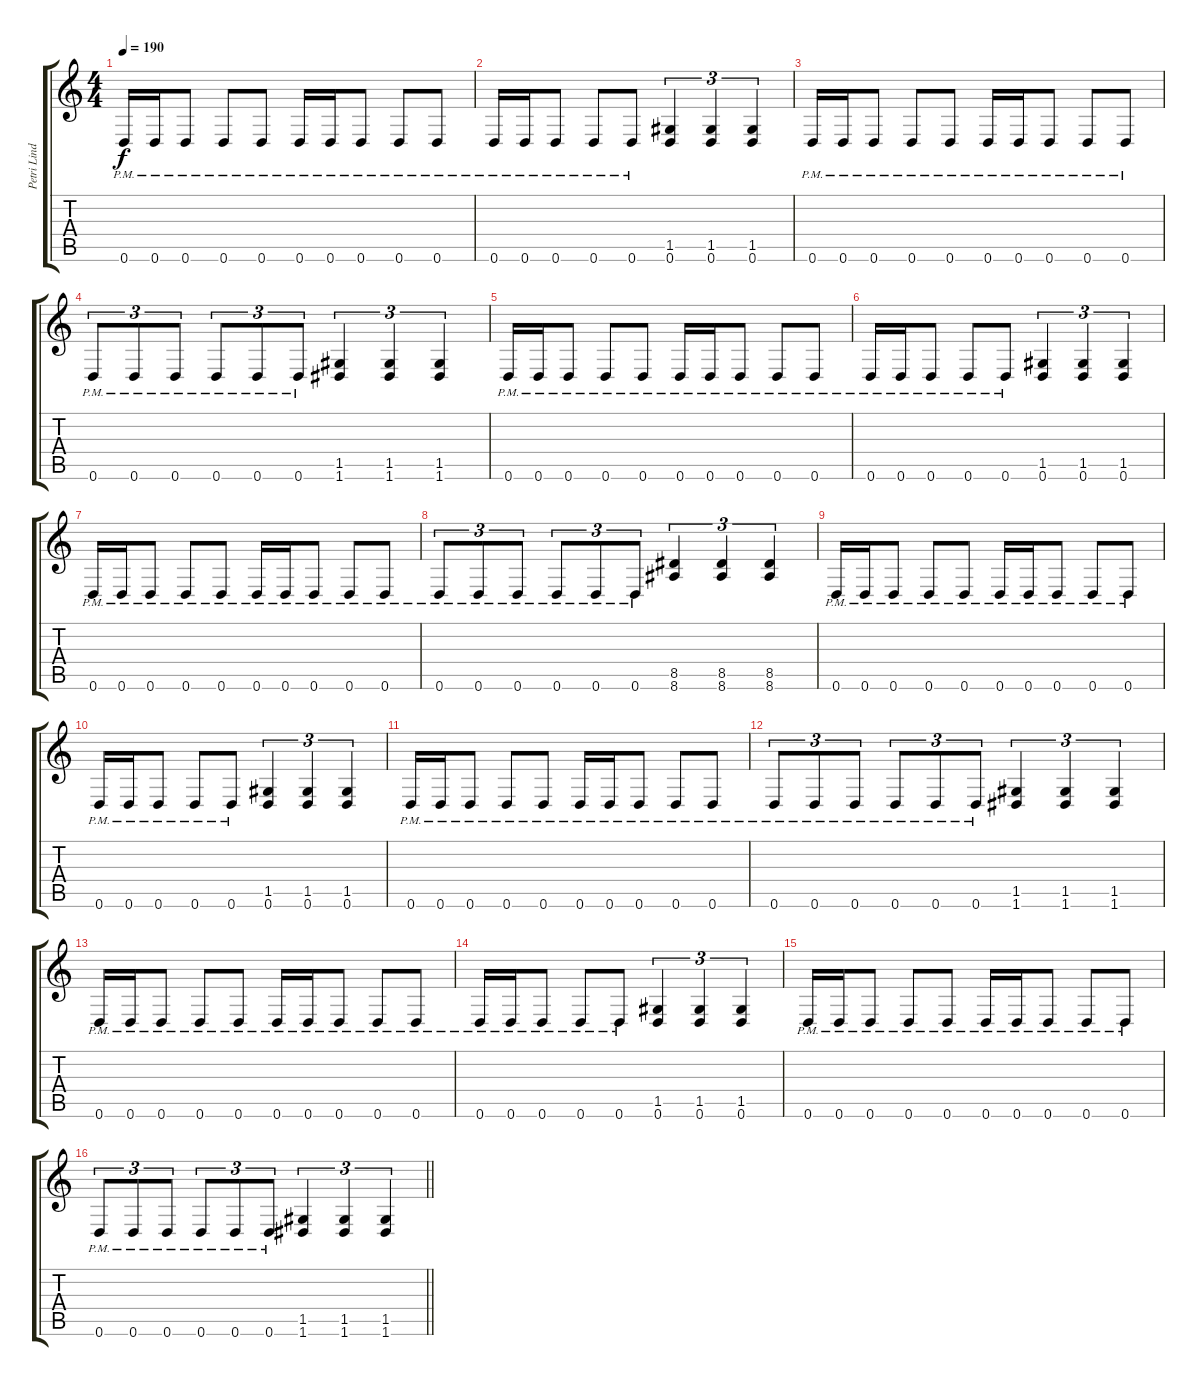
\track ("Petri Lindroos" "Petri Lind") {instrument distortionguitar}
\staff {score tabs}
\tuning (D4 A3 F3 C3 G2 D2) {hide}
\ts (4 4)
\tempo 190
\clef g2
\ks c
0.6{pm}.16{dy f} 0.6{pm}.16 0.6{pm}.8 0.6{pm}.8 0.6{pm}.8 0.6{pm}.16 0.6{pm}.16 0.6{pm}.8 0.6{pm}.8 0.6{pm}.8 |
0.6{pm}.16 0.6{pm}.16 0.6{pm}.8 0.6{pm}.8 0.6{pm}.8 (1.5 0.6).4{tu (3 2)} (1.5 0.6).4{tu (3 2)} (1.5 0.6).4{tu (3 2)} |
0.6{pm}.16 0.6{pm}.16 0.6{pm}.8 0.6{pm}.8 0.6{pm}.8 0.6{pm}.16 0.6{pm}.16 0.6{pm}.8 0.6{pm}.8 0.6{pm}.8 |
0.6{pm}.8{tu (3 2)} 0.6{pm}.8{tu (3 2)} 0.6{pm}.8{tu (3 2)} 0.6{pm}.8{tu (3 2)} 0.6{pm}.8{tu (3 2)} 0.6{pm}.8{tu (3 2)} (1.5 1.6).4{tu (3 2)} (1.5 1.6).4{tu (3 2)} (1.5 1.6).4{tu (3 2)} |
0.6{pm}.16 0.6{pm}.16 0.6{pm}.8 0.6{pm}.8 0.6{pm}.8 0.6{pm}.16 0.6{pm}.16 0.6{pm}.8 0.6{pm}.8 0.6{pm}.8 |
0.6{pm}.16 0.6{pm}.16 0.6{pm}.8 0.6{pm}.8 0.6{pm}.8 (1.5 0.6).4{tu (3 2)} (1.5 0.6).4{tu (3 2)} (1.5 0.6).4{tu (3 2)} |
0.6{pm}.16 0.6{pm}.16 0.6{pm}.8 0.6{pm}.8 0.6{pm}.8 0.6{pm}.16 0.6{pm}.16 0.6{pm}.8 0.6{pm}.8 0.6{pm}.8 |
0.6{pm}.8{tu (3 2)} 0.6{pm}.8{tu (3 2)} 0.6{pm}.8{tu (3 2)} 0.6{pm}.8{tu (3 2)} 0.6{pm}.8{tu (3 2)} 0.6{pm}.8{tu (3 2)} (8.5 8.6).4{tu (3 2)} (8.5 8.6).4{tu (3 2)} (8.5 8.6).4{tu (3 2)} |
0.6{pm}.16 0.6{pm}.16 0.6{pm}.8 0.6{pm}.8 0.6{pm}.8 0.6{pm}.16 0.6{pm}.16 0.6{pm}.8 0.6{pm}.8 0.6{pm}.8 |
0.6{pm}.16 0.6{pm}.16 0.6{pm}.8 0.6{pm}.8 0.6{pm}.8 (1.5 0.6).4{tu (3 2)} (1.5 0.6).4{tu (3 2)} (1.5 0.6).4{tu (3 2)} |
0.6{pm}.16 0.6{pm}.16 0.6{pm}.8 0.6{pm}.8 0.6{pm}.8 0.6{pm}.16 0.6{pm}.16 0.6{pm}.8 0.6{pm}.8 0.6{pm}.8 |
0.6{pm}.8{tu (3 2)} 0.6{pm}.8{tu (3 2)} 0.6{pm}.8{tu (3 2)} 0.6{pm}.8{tu (3 2)} 0.6{pm}.8{tu (3 2)} 0.6{pm}.8{tu (3 2)} (1.5 1.6).4{tu (3 2)} (1.5 1.6).4{tu (3 2)} (1.5 1.6).4{tu (3 2)} |
0.6{pm}.16 0.6{pm}.16 0.6{pm}.8 0.6{pm}.8 0.6{pm}.8 0.6{pm}.16 0.6{pm}.16 0.6{pm}.8 0.6{pm}.8 0.6{pm}.8 |
0.6{pm}.16 0.6{pm}.16 0.6{pm}.8 0.6{pm}.8 0.6{pm}.8 (1.5 0.6).4{tu (3 2)} (1.5 0.6).4{tu (3 2)} (1.5 0.6).4{tu (3 2)} |
0.6{pm}.16 0.6{pm}.16 0.6{pm}.8 0.6{pm}.8 0.6{pm}.8 0.6{pm}.16 0.6{pm}.16 0.6{pm}.8 0.6{pm}.8 0.6{pm}.8 |
\barLineRight lightlight
0.6{pm}.8{tu (3 2)} 0.6{pm}.8{tu (3 2)} 0.6{pm}.8{tu (3 2)} 0.6{pm}.8{tu (3 2)} 0.6{pm}.8{tu (3 2)} 0.6{pm}.8{tu (3 2)} (1.5 1.6).4{tu (3 2)} (1.5 1.6).4{tu (3 2)} (1.5 1.6).4{tu (3 2)}
